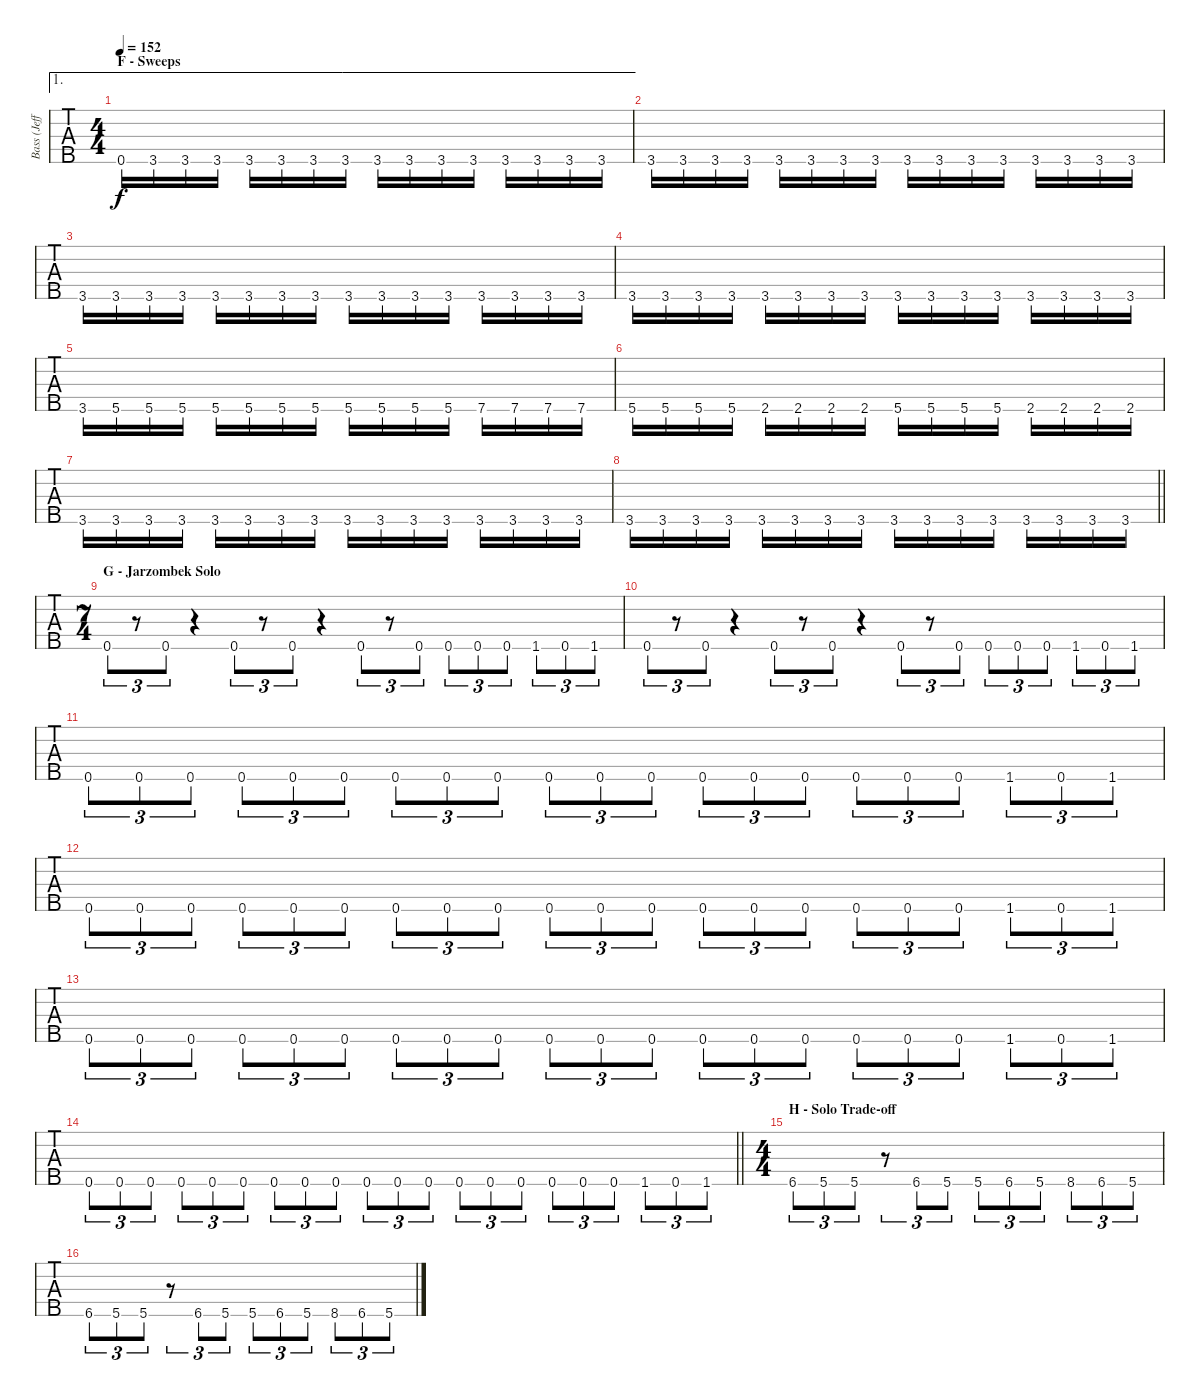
\track ("Bass (Jeff Loomis)" "Bass (Jeff") {instrument electricbassfinger}
\staff {tabs}
\tuning (Gb2 Db2 Ab1 Eb1 Bb0) {hide}
\ae 1
\ts (4 4)
\section ("" "F - Sweeps")
\tempo 152
\clef f4
\ks aminor
0.5.16{dy f} 3.5.16 3.5.16 3.5.16 3.5.16 3.5.16 3.5.16 3.5.16 3.5.16 3.5.16 3.5.16 3.5.16 3.5.16 3.5.16 3.5.16 3.5.16 |
3.5.16 3.5.16 3.5.16 3.5.16 3.5.16 3.5.16 3.5.16 3.5.16 3.5.16 3.5.16 3.5.16 3.5.16 3.5.16 3.5.16 3.5.16 3.5.16 |
3.5.16 3.5.16 3.5.16 3.5.16 3.5.16 3.5.16 3.5.16 3.5.16 3.5.16 3.5.16 3.5.16 3.5.16 3.5.16 3.5.16 3.5.16 3.5.16 |
3.5.16 3.5.16 3.5.16 3.5.16 3.5.16 3.5.16 3.5.16 3.5.16 3.5.16 3.5.16 3.5.16 3.5.16 3.5.16 3.5.16 3.5.16 3.5.16 |
3.5.16 5.5.16 5.5.16 5.5.16 5.5.16 5.5.16 5.5.16 5.5.16 5.5.16 5.5.16 5.5.16 5.5.16 7.5.16 7.5.16 7.5.16 7.5.16 |
5.5.16 5.5.16 5.5.16 5.5.16 2.5.16 2.5.16 2.5.16 2.5.16 5.5.16 5.5.16 5.5.16 5.5.16 2.5.16 2.5.16 2.5.16 2.5.16 |
3.5.16 3.5.16 3.5.16 3.5.16 3.5.16 3.5.16 3.5.16 3.5.16 3.5.16 3.5.16 3.5.16 3.5.16 3.5.16 3.5.16 3.5.16 3.5.16 |
\barLineRight lightlight
3.5.16 3.5.16 3.5.16 3.5.16 3.5.16 3.5.16 3.5.16 3.5.16 3.5.16 3.5.16 3.5.16 3.5.16 3.5.16 3.5.16 3.5.16 3.5.16 |
\ts (7 4)
\section ("" "G - Jarzombek Solo")
0.5.8{tu (3 2)} r.8{tu (3 2)} 0.5.8{tu (3 2)} r.4 0.5.8{tu (3 2)} r.8{tu (3 2)} 0.5.8{tu (3 2)} r.4 0.5.8{tu (3 2)} r.8{tu (3 2)} 0.5.8{tu (3 2)} 0.5.8{tu (3 2)} 0.5.8{tu (3 2)} 0.5.8{tu (3 2)} 1.5.8{tu (3 2)} 0.5.8{tu (3 2)} 1.5.8{tu (3 2)} |
0.5.8{tu (3 2)} r.8{tu (3 2)} 0.5.8{tu (3 2)} r.4 0.5.8{tu (3 2)} r.8{tu (3 2)} 0.5.8{tu (3 2)} r.4 0.5.8{tu (3 2)} r.8{tu (3 2)} 0.5.8{tu (3 2)} 0.5.8{tu (3 2)} 0.5.8{tu (3 2)} 0.5.8{tu (3 2)} 1.5.8{tu (3 2)} 0.5.8{tu (3 2)} 1.5.8{tu (3 2)} |
0.5.8{tu (3 2)} 0.5.8{tu (3 2)} 0.5.8{tu (3 2)} 0.5.8{tu (3 2)} 0.5.8{tu (3 2)} 0.5.8{tu (3 2)} 0.5.8{tu (3 2)} 0.5.8{tu (3 2)} 0.5.8{tu (3 2)} 0.5.8{tu (3 2)} 0.5.8{tu (3 2)} 0.5.8{tu (3 2)} 0.5.8{tu (3 2)} 0.5.8{tu (3 2)} 0.5.8{tu (3 2)} 0.5.8{tu (3 2)} 0.5.8{tu (3 2)} 0.5.8{tu (3 2)} 1.5.8{tu (3 2)} 0.5.8{tu (3 2)} 1.5.8{tu (3 2)} |
0.5.8{tu (3 2)} 0.5.8{tu (3 2)} 0.5.8{tu (3 2)} 0.5.8{tu (3 2)} 0.5.8{tu (3 2)} 0.5.8{tu (3 2)} 0.5.8{tu (3 2)} 0.5.8{tu (3 2)} 0.5.8{tu (3 2)} 0.5.8{tu (3 2)} 0.5.8{tu (3 2)} 0.5.8{tu (3 2)} 0.5.8{tu (3 2)} 0.5.8{tu (3 2)} 0.5.8{tu (3 2)} 0.5.8{tu (3 2)} 0.5.8{tu (3 2)} 0.5.8{tu (3 2)} 1.5.8{tu (3 2)} 0.5.8{tu (3 2)} 1.5.8{tu (3 2)} |
0.5.8{tu (3 2)} 0.5.8{tu (3 2)} 0.5.8{tu (3 2)} 0.5.8{tu (3 2)} 0.5.8{tu (3 2)} 0.5.8{tu (3 2)} 0.5.8{tu (3 2)} 0.5.8{tu (3 2)} 0.5.8{tu (3 2)} 0.5.8{tu (3 2)} 0.5.8{tu (3 2)} 0.5.8{tu (3 2)} 0.5.8{tu (3 2)} 0.5.8{tu (3 2)} 0.5.8{tu (3 2)} 0.5.8{tu (3 2)} 0.5.8{tu (3 2)} 0.5.8{tu (3 2)} 1.5.8{tu (3 2)} 0.5.8{tu (3 2)} 1.5.8{tu (3 2)} |
\barLineRight lightlight
0.5.8{tu (3 2)} 0.5.8{tu (3 2)} 0.5.8{tu (3 2)} 0.5.8{tu (3 2)} 0.5.8{tu (3 2)} 0.5.8{tu (3 2)} 0.5.8{tu (3 2)} 0.5.8{tu (3 2)} 0.5.8{tu (3 2)} 0.5.8{tu (3 2)} 0.5.8{tu (3 2)} 0.5.8{tu (3 2)} 0.5.8{tu (3 2)} 0.5.8{tu (3 2)} 0.5.8{tu (3 2)} 0.5.8{tu (3 2)} 0.5.8{tu (3 2)} 0.5.8{tu (3 2)} 1.5.8{tu (3 2)} 0.5.8{tu (3 2)} 1.5.8{tu (3 2)} |
\ts (4 4)
\section ("" "H - Solo Trade-off")
6.5.8{tu (3 2)} 5.5.8{tu (3 2)} 5.5.8{tu (3 2)} r.8{tu (3 2)} 6.5.8{tu (3 2)} 5.5.8{tu (3 2)} 5.5.8{tu (3 2)} 6.5.8{tu (3 2)} 5.5.8{tu (3 2)} 8.5.8{tu (3 2)} 6.5.8{tu (3 2)} 5.5.8{tu (3 2)} |
6.5.8{tu (3 2)} 5.5.8{tu (3 2)} 5.5.8{tu (3 2)} r.8{tu (3 2)} 6.5.8{tu (3 2)} 5.5.8{tu (3 2)} 5.5.8{tu (3 2)} 6.5.8{tu (3 2)} 5.5.8{tu (3 2)} 8.5.8{tu (3 2)} 6.5.8{tu (3 2)} 5.5.8{tu (3 2)}
